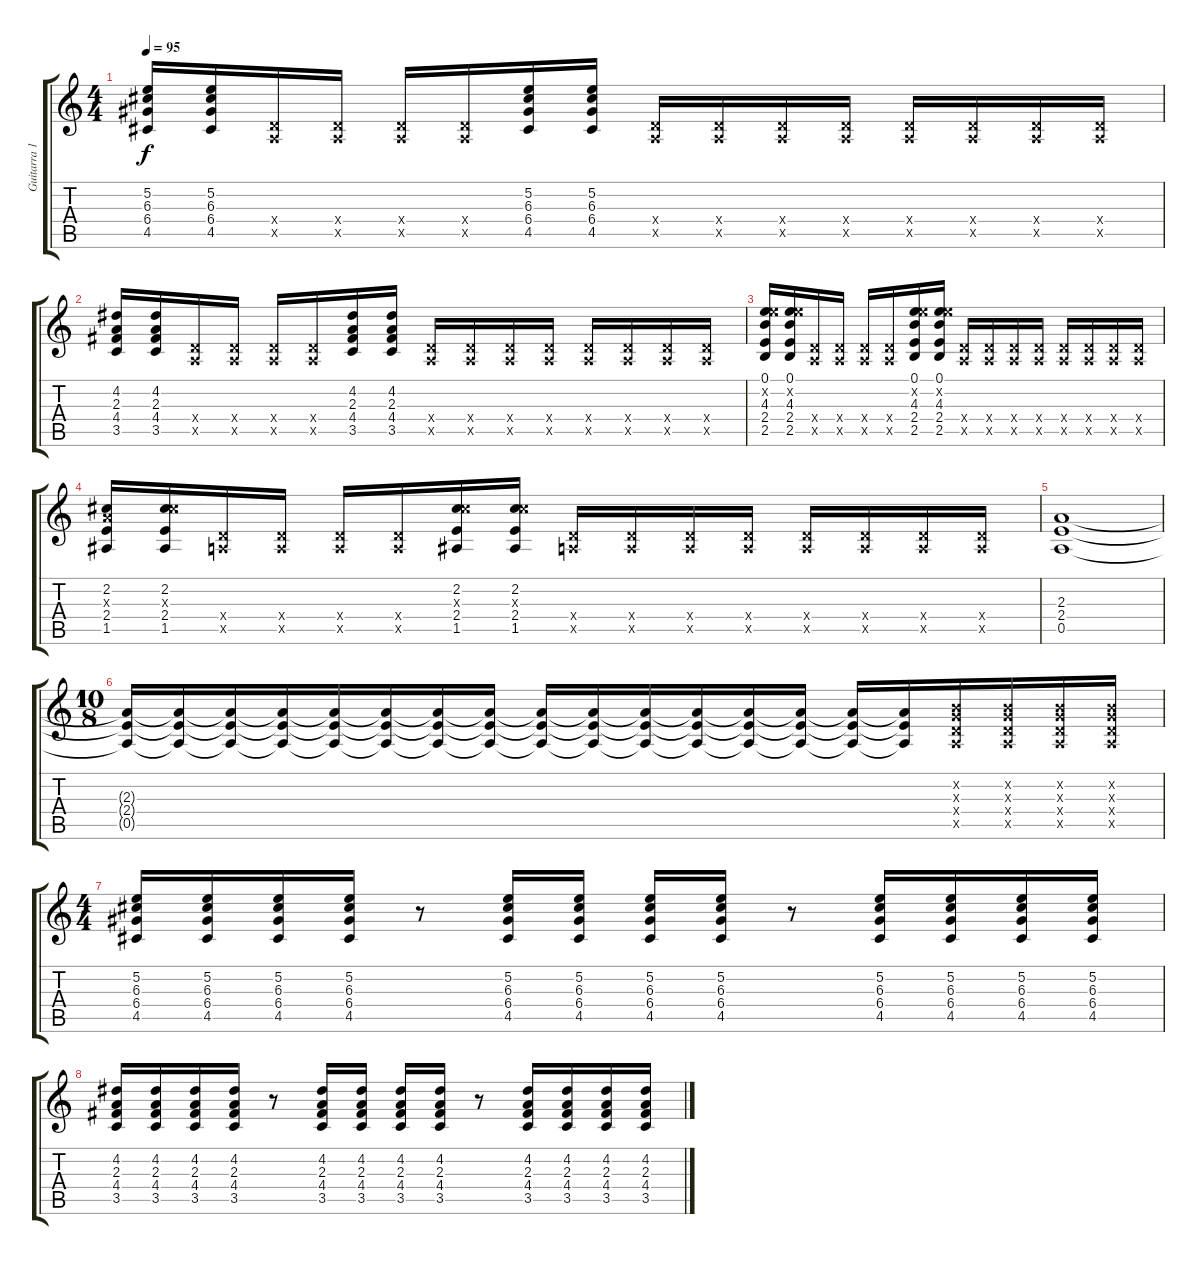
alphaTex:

\track ("Guitarra 1" "Guitarra 1") {instrument distortionguitar}
\staff {score tabs}
\tuning (E4 B3 G3 D3 A2 E2) {hide}
\ts (4 4)
\tempo 95
\clef g2
\ks c
(5.2 6.3 6.4 4.5).16{dy f} (5.2 6.3 6.4 4.5).16 (0.4{x} 0.5{x}).16 (0.4{x} 0.5{x}).16 (0.4{x} 0.5{x}).16 (0.4{x} 0.5{x}).16 (5.2 6.3 6.4 4.5).16 (5.2 6.3 6.4 4.5).16 (0.4{x} 0.5{x}).16 (0.4{x} 0.5{x}).16 (0.4{x} 0.5{x}).16 (0.4{x} 0.5{x}).16 (0.4{x} 0.5{x}).16 (0.4{x} 0.5{x}).16 (0.4{x} 0.5{x}).16 (0.4{x} 0.5{x}).16 |
(4.2 2.3 4.4 3.5).16 (4.2 2.3 4.4 3.5).16 (0.4{x} 0.5{x}).16 (0.4{x} 0.5{x}).16 (0.4{x} 0.5{x}).16 (0.4{x} 0.5{x}).16 (4.2 2.3 4.4 3.5).16 (4.2 2.3 4.4 3.5).16 (0.4{x} 0.5{x}).16 (0.4{x} 0.5{x}).16 (0.4{x} 0.5{x}).16 (0.4{x} 0.5{x}).16 (0.4{x} 0.5{x}).16 (0.4{x} 0.5{x}).16 (0.4{x} 0.5{x}).16 (0.4{x} 0.5{x}).16 |
(0.1 5.2{x} 4.3 2.4 2.5).16 (0.1 5.2{x} 4.3 2.4 2.5).16 (0.4{x} 0.5{x}).16 (0.4{x} 0.5{x}).16 (0.4{x} 0.5{x}).16 (0.4{x} 0.5{x}).16 (0.1 5.2{x} 4.3 2.4 2.5).16 (0.1 5.2{x} 4.3 2.4 2.5).16 (0.4{x} 0.5{x}).16 (0.4{x} 0.5{x}).16 (0.4{x} 0.5{x}).16 (0.4{x} 0.5{x}).16 (0.4{x} 0.5{x}).16 (0.4{x} 0.5{x}).16 (0.4{x} 0.5{x}).16 (0.4{x} 0.5{x}).16 |
(2.2 2.3{x} 2.4 1.5).16 (2.2 6.3{x} 2.4 1.5).16 (0.4{x} 0.5{x}).16 (0.4{x} 0.5{x}).16 (0.4{x} 0.5{x}).16 (0.4{x} 0.5{x}).16 (2.2 6.3{x} 2.4 1.5).16 (2.2 6.3{x} 2.4 1.5).16 (0.4{x} 0.5{x}).16 (0.4{x} 0.5{x}).16 (0.4{x} 0.5{x}).16 (0.4{x} 0.5{x}).16 (0.4{x} 0.5{x}).16 (0.4{x} 0.5{x}).16 (0.4{x} 0.5{x}).16 (0.4{x} 0.5{x}).16 |
(2.3 2.4 0.5).1 |
\ts (10 8)
(2.3{t} 2.4{t} 0.5{t}).16 (2.3{t} 2.4{t} 0.5{t}).16 (2.3{t} 2.4{t} 0.5{t}).16 (2.3{t} 2.4{t} 0.5{t}).16 (2.3{t} 2.4{t} 0.5{t}).16 (2.3{t} 2.4{t} 0.5{t}).16 (2.3{t} 2.4{t} 0.5{t}).16 (2.3{t} 2.4{t} 0.5{t}).16 (2.3{t} 2.4{t} 0.5{t}).16 (2.3{t} 2.4{t} 0.5{t}).16 (2.3{t} 2.4{t} 0.5{t}).16 (2.3{t} 2.4{t} 0.5{t}).16 (2.3{t} 2.4{t} 0.5{t}).16 (2.3{t} 2.4{t} 0.5{t}).16 (2.3{t} 2.4{t} 0.5{t}).16 (2.3{t} 2.4{t} 0.5{t}).16 (0.2{x} 0.3{x} 0.4{x} 0.5{x}).16 (0.2{x} 0.3{x} 0.4{x} 0.5{x}).16 (0.2{x} 0.3{x} 0.4{x} 0.5{x}).16 (0.2{x} 0.3{x} 0.4{x} 0.5{x}).16 |
\ts (4 4)
(5.2 6.3 6.4 4.5).16 (5.2 6.3 6.4 4.5).16 (5.2 6.3 6.4 4.5).16 (5.2 6.3 6.4 4.5).16 r.8 (5.2 6.3 6.4 4.5).16 (5.2 6.3 6.4 4.5).16 (5.2 6.3 6.4 4.5).16 (5.2 6.3 6.4 4.5).16 r.8 (5.2 6.3 6.4 4.5).16 (5.2 6.3 6.4 4.5).16 (5.2 6.3 6.4 4.5).16 (5.2 6.3 6.4 4.5).16 |
(4.2 2.3 4.4 3.5).16 (4.2 2.3 4.4 3.5).16 (4.2 2.3 4.4 3.5).16 (4.2 2.3 4.4 3.5).16 r.8 (4.2 2.3 4.4 3.5).16 (4.2 2.3 4.4 3.5).16 (4.2 2.3 4.4 3.5).16 (4.2 2.3 4.4 3.5).16 r.8 (4.2 2.3 4.4 3.5).16 (4.2 2.3 4.4 3.5).16 (4.2 2.3 4.4 3.5).16 (4.2 2.3 4.4 3.5).16
